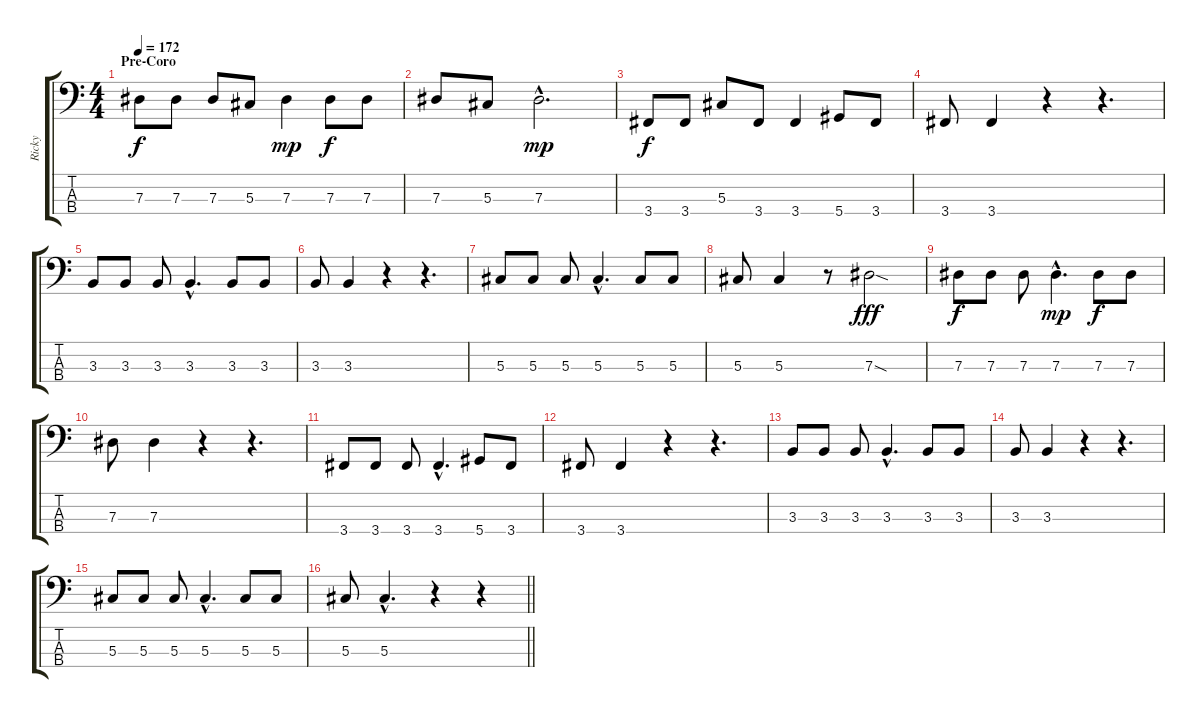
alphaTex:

\track ("Ricky" "Ricky") {instrument electricbasspick}
\staff {score tabs}
\tuning (Gb2 Db2 Ab1 Eb1) {hide}
\ts (4 4)
\section ("" "Pre-Coro")
\tempo 172
\clef f4
\ks c
7.3.8{dy f} 7.3.8 7.3.8 5.3.8 7.3.4{dy mp} 7.3.8{dy f} 7.3.8 |
7.3.8 5.3.8 7.3{hac}.2{d dy mp} |
3.4.8{dy f} 3.4.8 5.3.8 3.4.8 3.4.4 5.4.8 3.4.8 |
3.4.8 3.4.4 r.4 r.4{d} |
3.3.8 3.3.8 3.3.8 3.3{hac}.4{d} 3.3.8 3.3.8 |
3.3.8 3.3.4 r.4 r.4{d} |
5.3.8 5.3.8 5.3.8 5.3{hac}.4{d} 5.3.8 5.3.8 |
5.3.8 5.3.4 r.8 7.3{sod}.2{dy fff} |
7.3.8{dy f} 7.3.8 7.3.8 7.3{hac}.4{d dy mp} 7.3.8{dy f} 7.3.8 |
7.3.8 7.3.4 r.4 r.4{d} |
3.4.8 3.4.8 3.4.8 3.4{hac}.4{d} 5.4.8 3.4.8 |
3.4.8 3.4.4 r.4 r.4{d} |
3.3.8 3.3.8 3.3.8 3.3{hac}.4{d} 3.3.8 3.3.8 |
3.3.8 3.3.4 r.4 r.4{d} |
5.3.8 5.3.8 5.3.8 5.3{hac}.4{d} 5.3.8 5.3.8 |
\barLineRight lightlight
5.3.8 5.3{hac}.4{d} r.4 r.4
